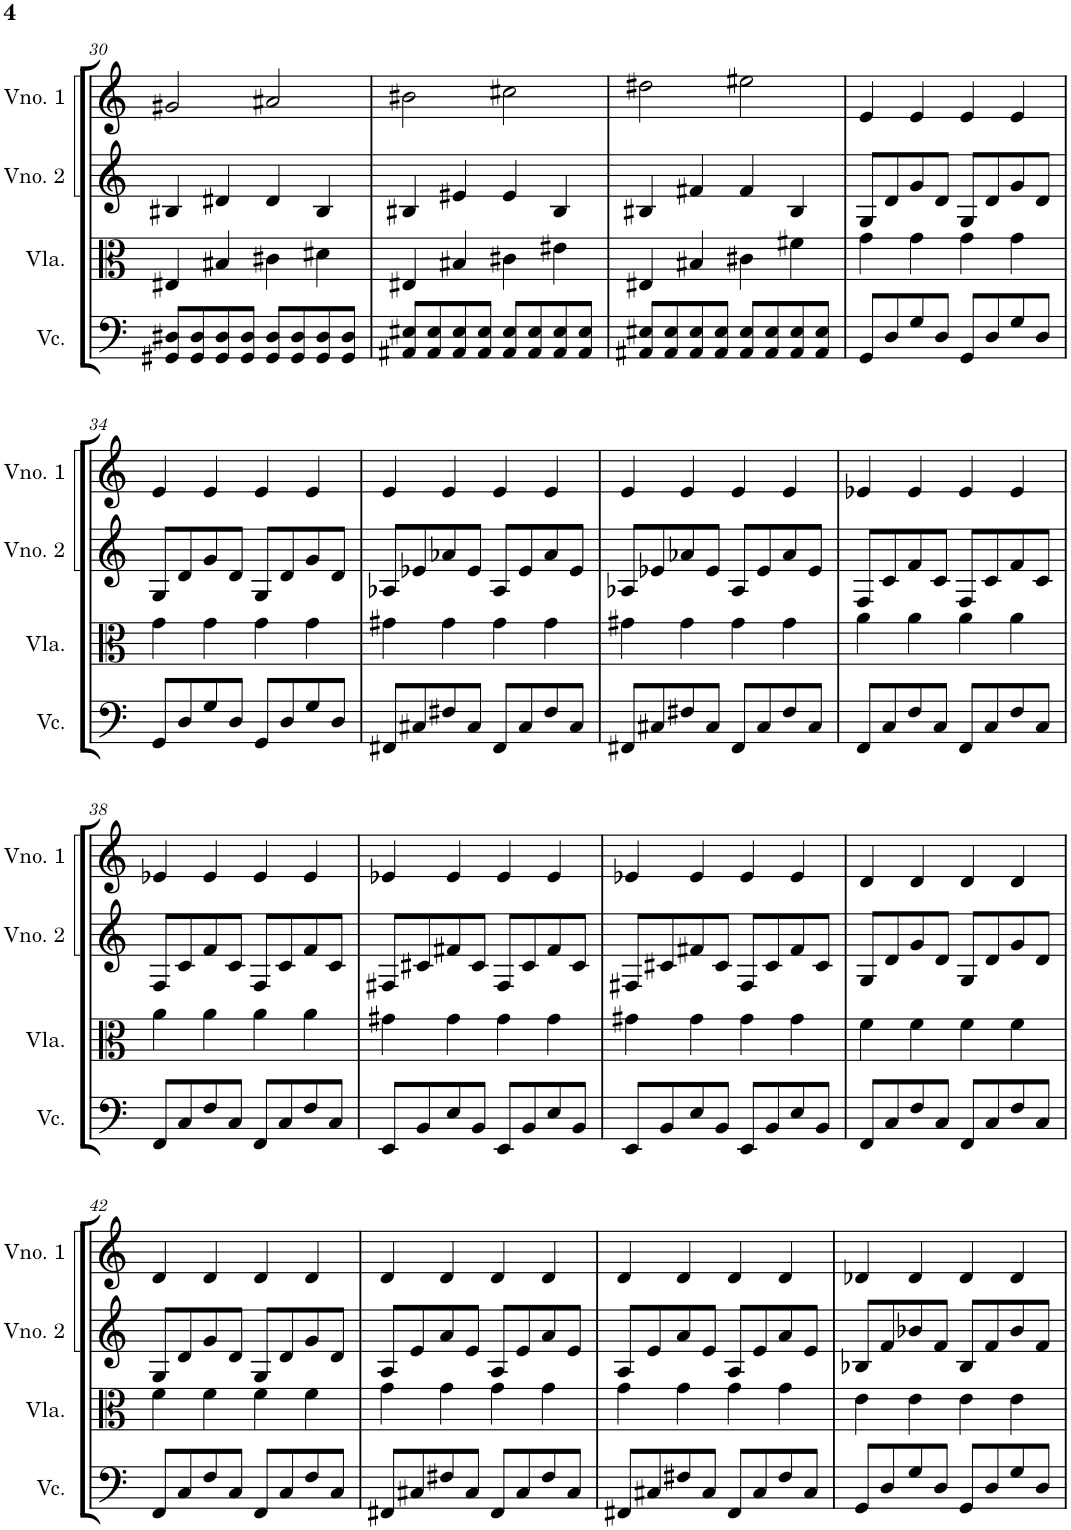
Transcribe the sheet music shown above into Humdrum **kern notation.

**kern	**kern	**kern	**kern
*part4	*part3	*part2	*part1
*staff4	*staff3	*staff2	*staff1
*I"Violoncelo	*I"Viola	*I"Violino 2	*I"Violino 1
*I'Vc.	*I'Vla.	*I'Vno. 2	*I'Vno. 1
!!LO:PB:g=z
*clefF4	*clefC3	*clefG2	*clefG2
*k[]	*k[]	*k[]	*k[]
*M4/4	*M4/4	*M4/4	*M4/4
=30	=30	=30	=30
8GG#X/ 8D#X/L	4E#X/	4B#X/	2g#X/
8GG#/ 8D#/	.	.	.
8GG#/ 8D#/	4B#X/	4d#X/	.
8GG#/ 8D#/J	.	.	.
8GG#/ 8D#/L	4c#X\	4d#/	2a#X/
8GG#/ 8D#/	.	.	.
8GG#/ 8D#/	4d#X\	4B#/	.
8GG#/ 8D#/J	.	.	.
=31	=31	=31	=31
8AA#X/ 8E#X/L	4E#X/	4B#X/	2b#X\
8AA#/ 8E#/	.	.	.
8AA#/ 8E#/	4B#X/	4e#X/	.
8AA#/ 8E#/J	.	.	.
8AA#/ 8E#/L	4c#X\	4e#/	2cc#X\
8AA#/ 8E#/	.	.	.
8AA#/ 8E#/	4e#X\	4B#/	.
8AA#/ 8E#/J	.	.	.
=32	=32	=32	=32
8AA#X/ 8E#X/L	4E#X/	4B#X/	2dd#X\
8AA#/ 8E#/	.	.	.
8AA#/ 8E#/	4B#X/	4f#X/	.
8AA#/ 8E#/J	.	.	.
8AA#/ 8E#/L	4c#X\	4f#/	2ee#X\
8AA#/ 8E#/	.	.	.
8AA#/ 8E#/	4f#X\	4B#/	.
8AA#/ 8E#/J	.	.	.
=33	=33	=33	=33
8GG/L	4g\	8G/L	4e/
8D/	.	8d/	.
8G/	4g\	8g/	4e/
8D/J	.	8d/J	.
8GG/L	4g\	8G/L	4e/
8D/	.	8d/	.
8G/	4g\	8g/	4e/
8D/J	.	8d/J	.
!!LO:LB:g=z
=34	=34	=34	=34
8GG/L	4g\	8G/L	4e/
8D/	.	8d/	.
8G/	4g\	8g/	4e/
8D/J	.	8d/J	.
8GG/L	4g\	8G/L	4e/
8D/	.	8d/	.
8G/	4g\	8g/	4e/
8D/J	.	8d/J	.
=35	=35	=35	=35
8FF#X/L	4g#X\	8A-X/L	4e/
8C#X/	.	8e-X/	.
8F#X/	4g#\	8a-X/	4e/
8C#/J	.	8e-/J	.
8FF#/L	4g#\	8A-/L	4e/
8C#/	.	8e-/	.
8F#/	4g#\	8a-/	4e/
8C#/J	.	8e-/J	.
=36	=36	=36	=36
8FF#X/L	4g#X\	8A-X/L	4e/
8C#X/	.	8e-X/	.
8F#X/	4g#\	8a-X/	4e/
8C#/J	.	8e-/J	.
8FF#/L	4g#\	8A-/L	4e/
8C#/	.	8e-/	.
8F#/	4g#\	8a-/	4e/
8C#/J	.	8e-/J	.
=37	=37	=37	=37
8FF/L	4a\	8F/L	4e-X/
8C/	.	8c/	.
8F/	4a\	8f/	4e-/
8C/J	.	8c/J	.
8FF/L	4a\	8F/L	4e-/
8C/	.	8c/	.
8F/	4a\	8f/	4e-/
8C/J	.	8c/J	.
!!LO:LB:g=z
=38	=38	=38	=38
8FF/L	4a\	8F/L	4e-X/
8C/	.	8c/	.
8F/	4a\	8f/	4e-/
8C/J	.	8c/J	.
8FF/L	4a\	8F/L	4e-/
8C/	.	8c/	.
8F/	4a\	8f/	4e-/
8C/J	.	8c/J	.
=39	=39	=39	=39
8EE/L	4g#X\	8F#X/L	4e-X/
8BB/	.	8c#X/	.
8E/	4g#\	8f#X/	4e-/
8BB/J	.	8c#/J	.
8EE/L	4g#\	8F#/L	4e-/
8BB/	.	8c#/	.
8E/	4g#\	8f#/	4e-/
8BB/J	.	8c#/J	.
=40	=40	=40	=40
8EE/L	4g#X\	8F#X/L	4e-X/
8BB/	.	8c#X/	.
8E/	4g#\	8f#X/	4e-/
8BB/J	.	8c#/J	.
8EE/L	4g#\	8F#/L	4e-/
8BB/	.	8c#/	.
8E/	4g#\	8f#/	4e-/
8BB/J	.	8c#/J	.
=41	=41	=41	=41
8FF/L	4f\	8G/L	4d/
8C/	.	8d/	.
8F/	4f\	8g/	4d/
8C/J	.	8d/J	.
8FF/L	4f\	8G/L	4d/
8C/	.	8d/	.
8F/	4f\	8g/	4d/
8C/J	.	8d/J	.
!!LO:LB:g=z
=42	=42	=42	=42
8FF/L	4f\	8G/L	4d/
8C/	.	8d/	.
8F/	4f\	8g/	4d/
8C/J	.	8d/J	.
8FF/L	4f\	8G/L	4d/
8C/	.	8d/	.
8F/	4f\	8g/	4d/
8C/J	.	8d/J	.
=43	=43	=43	=43
8FF#X/L	4g\	8A/L	4d/
8C#X/	.	8e/	.
8F#X/	4g\	8a/	4d/
8C#/J	.	8e/J	.
8FF#/L	4g\	8A/L	4d/
8C#/	.	8e/	.
8F#/	4g\	8a/	4d/
8C#/J	.	8e/J	.
=44	=44	=44	=44
8FF#X/L	4g\	8A/L	4d/
8C#X/	.	8e/	.
8F#X/	4g\	8a/	4d/
8C#/J	.	8e/J	.
8FF#/L	4g\	8A/L	4d/
8C#/	.	8e/	.
8F#/	4g\	8a/	4d/
8C#/J	.	8e/J	.
=45	=45	=45	=45
8GG/L	4e\	8B-X/L	4d-X/
8D/	.	8f/	.
8G/	4e\	8b-X/	4d-/
8D/J	.	8f/J	.
8GG/L	4e\	8B-/L	4d-/
8D/	.	8f/	.
8G/	4e\	8b-/	4d-/
8D/J	.	8f/J	.
=	=	=	=
*-	*-	*-	*-
